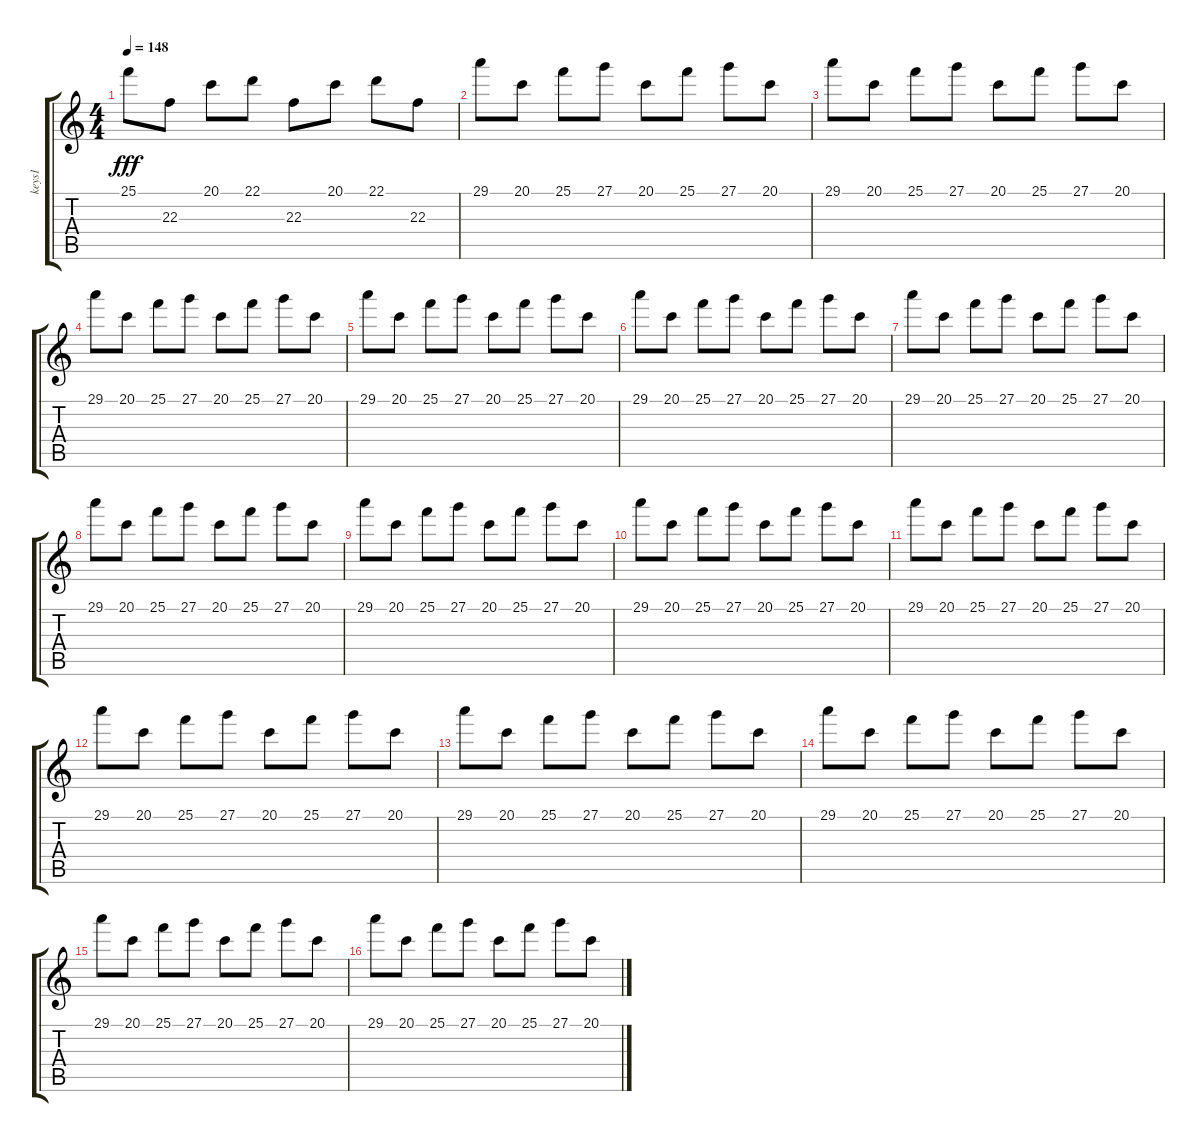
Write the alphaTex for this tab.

\track ("keys1" "keys1") {instrument acousticgrandpiano}
\staff {score tabs}
\tuning (E4 B3 G3 D3 A2 E2) {hide}
\ts (4 4)
\tempo 148
\clef g2
\ks c
25.1.8{dy fff} 22.3.8 20.1.8 22.1.8 22.3.8 20.1.8 22.1.8 22.3.8 |
29.1.8 20.1.8 25.1.8 27.1.8 20.1.8 25.1.8 27.1.8 20.1.8 |
29.1.8 20.1.8 25.1.8 27.1.8 20.1.8 25.1.8 27.1.8 20.1.8 |
29.1.8 20.1.8 25.1.8 27.1.8 20.1.8 25.1.8 27.1.8 20.1.8 |
29.1.8 20.1.8 25.1.8 27.1.8 20.1.8 25.1.8 27.1.8 20.1.8 |
29.1.8 20.1.8 25.1.8 27.1.8 20.1.8 25.1.8 27.1.8 20.1.8 |
29.1.8 20.1.8 25.1.8 27.1.8 20.1.8 25.1.8 27.1.8 20.1.8 |
29.1.8 20.1.8 25.1.8 27.1.8 20.1.8 25.1.8 27.1.8 20.1.8 |
29.1.8 20.1.8 25.1.8 27.1.8 20.1.8 25.1.8 27.1.8 20.1.8 |
29.1.8 20.1.8 25.1.8 27.1.8 20.1.8 25.1.8 27.1.8 20.1.8 |
29.1.8 20.1.8 25.1.8 27.1.8 20.1.8 25.1.8 27.1.8 20.1.8 |
29.1.8 20.1.8 25.1.8 27.1.8 20.1.8 25.1.8 27.1.8 20.1.8 |
29.1.8 20.1.8 25.1.8 27.1.8 20.1.8 25.1.8 27.1.8 20.1.8 |
29.1.8 20.1.8 25.1.8 27.1.8 20.1.8 25.1.8 27.1.8 20.1.8 |
29.1.8 20.1.8 25.1.8 27.1.8 20.1.8 25.1.8 27.1.8 20.1.8 |
29.1.8 20.1.8 25.1.8 27.1.8 20.1.8 25.1.8 27.1.8 20.1.8
